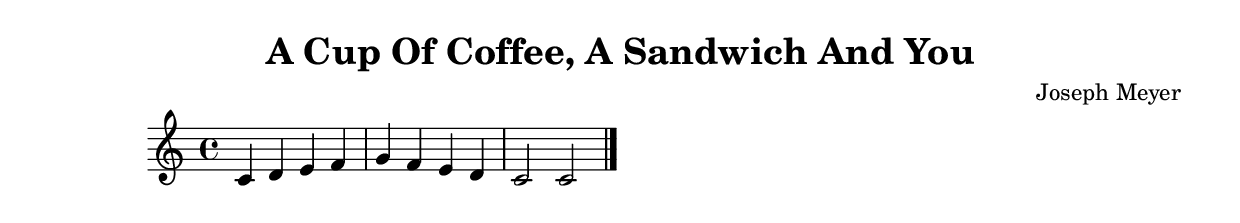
\version "2.24.4"

\header {
  title = "A Cup Of Coffee, A Sandwich And You"
  composer = "Joseph Meyer"
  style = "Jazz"
}

\score {
  \new Staff {
    \clef treble
    \time 4/4
    \key c \major
    
    % Simple chord progression placeholder
    c'4 d' e' f' |
    g' f' e' d' |
    c'2 c'2 |
    \bar "|."
  }
  \layout {}
  \midi {
    \tempo 4 = 120
  }
}